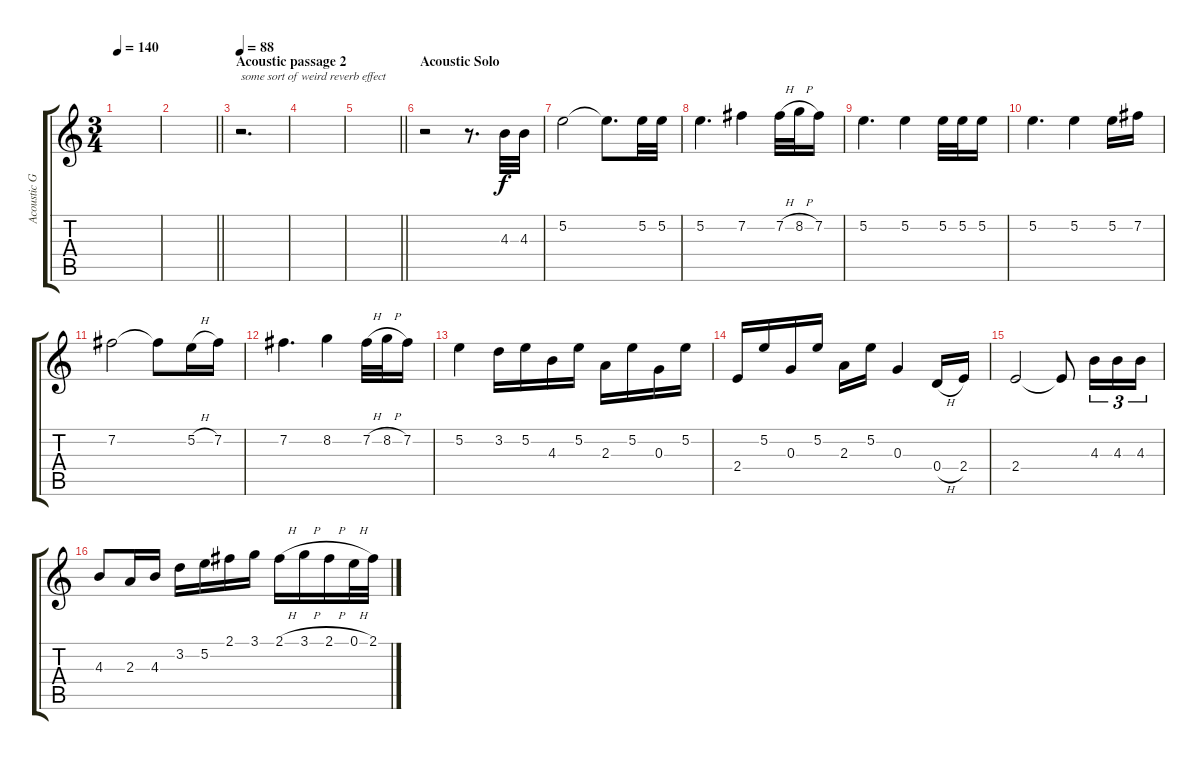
\track ("Acoustic Guitar 2" "Acoustic G") {instrument acousticguitarsteel}
\staff {score tabs}
\tuning (E4 B3 G3 D3 A2 E2) {hide}
\ts (3 4)
\tempo 140
\clef g2
\ks c
|
\barLineRight lightlight
|
\section ("" "Acoustic passage 2")
\tempo 88
r.2{d txt "some sort of weird reverb effect"} |
|
\barLineRight lightlight
|
\section ("" "Acoustic Solo")
r.2 r.8{d} 4.3.32 4.3.32 |
5.2.2 5.2{t}.8{d} 5.2.32 5.2.32 |
5.2.4{d} 7.2.4 7.2{h}.32 8.2{h}.32 7.2.16 |
5.2.4{d} 5.2.4 5.2.32 5.2.32 5.2.16 |
5.2.4{d} 5.2.4 5.2.16 7.2.16 |
7.2.2 7.2{t}.8 5.2{h}.16 7.2.16 |
7.2.4{d} 8.2.4 7.2{h}.32 8.2{h}.32 7.2.16 |
5.2.4 3.2.16 5.2.16 4.3.16 5.2.16 2.3.16 5.2.16 0.3.16 5.2.16 |
2.4.16 5.2.16 0.3.16 5.2.16 2.3.16 5.2.16 0.3.4 0.4{h}.16 2.4.16 |
2.4.2 2.4{t}.8 4.3.16{tu (3 2)} 4.3.16{tu (3 2)} 4.3.16{tu (3 2)} |
4.3.8 2.3.16 4.3.16 3.2.16 5.2.16 2.1.16 3.1.16 2.1{h}.16 3.1{h}.16 2.1{h}.16 0.1{h}.32 2.1.32
